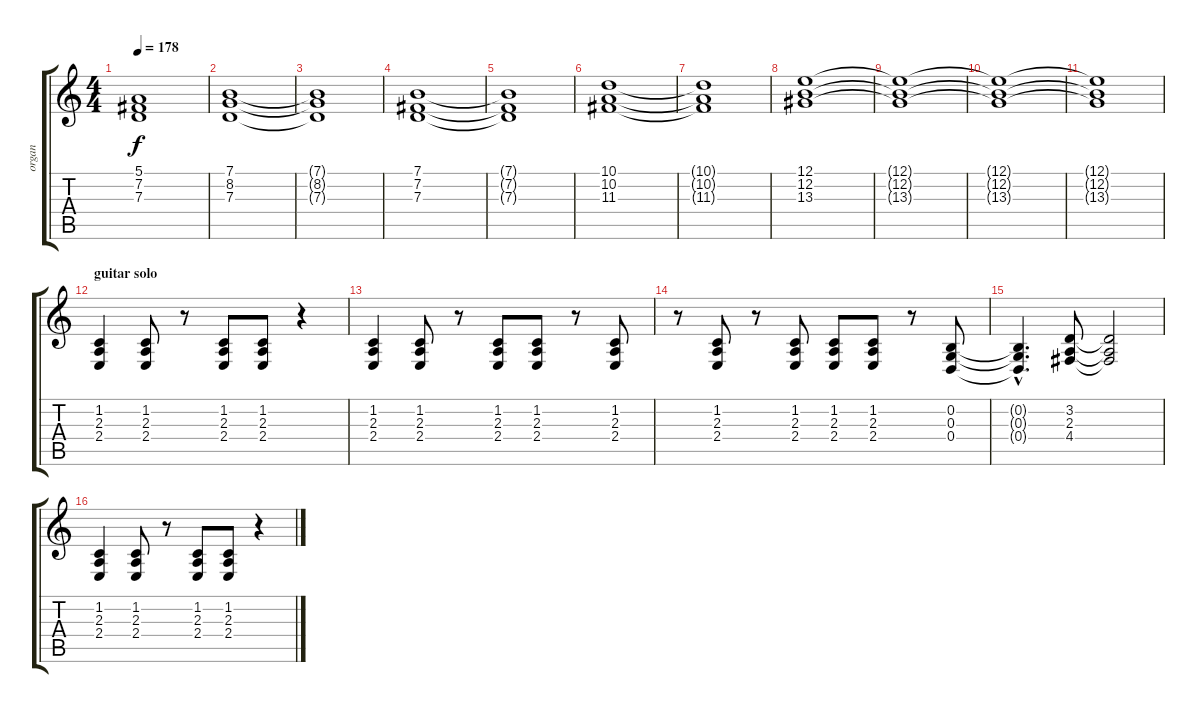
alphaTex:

\track ("organ" "organ") {instrument rockorgan}
\staff {score tabs}
\tuning (E4 B3 G3 D3 A2 E2) {hide}
\ts (4 4)
\tempo 178
\clef g2
\ks aminor
(5.1{t} 7.2{t} 7.3{t}).1{dy f} |
(7.1 8.2 7.3).1 |
(7.1{t} 8.2{t} 7.3{t}).1 |
(7.1 7.2 7.3).1 |
(7.1{t} 7.2{t} 7.3{t}).1 |
(10.1 10.2 11.3).1 |
(10.1{t} 10.2{t} 11.3{t}).1 |
(12.1 12.2 13.3).1 |
(12.1{t} 12.2{t} 13.3{t}).1 |
(12.1{t} 12.2{t} 13.3{t}).1 |
(12.1{t} 12.2{t} 13.3{t}).1 |
\section ("" "guitar solo")
(1.2 2.3 2.4).4 (1.2 2.3 2.4).8 r.8 (1.2 2.3 2.4).8 (1.2 2.3 2.4).8 r.4 |
(1.2 2.3 2.4).4 (1.2 2.3 2.4).8 r.8 (1.2 2.3 2.4).8 (1.2 2.3 2.4).8 r.8 (1.2 2.3 2.4).8 |
r.8 (1.2 2.3 2.4).8 r.8 (1.2 2.3 2.4).8 (1.2 2.3 2.4).8 (1.2 2.3 2.4).8 r.8 (0.2 0.3 0.4).8 |
(0.2{hac t} 0.3{hac t} 0.4{hac t}).4{d} (3.2 2.3 4.4).8 (3.2{t} 2.3{t} 4.4{t}).2 |
(1.2 2.3 2.4).4 (1.2 2.3 2.4).8 r.8 (1.2 2.3 2.4).8 (1.2 2.3 2.4).8 r.4
